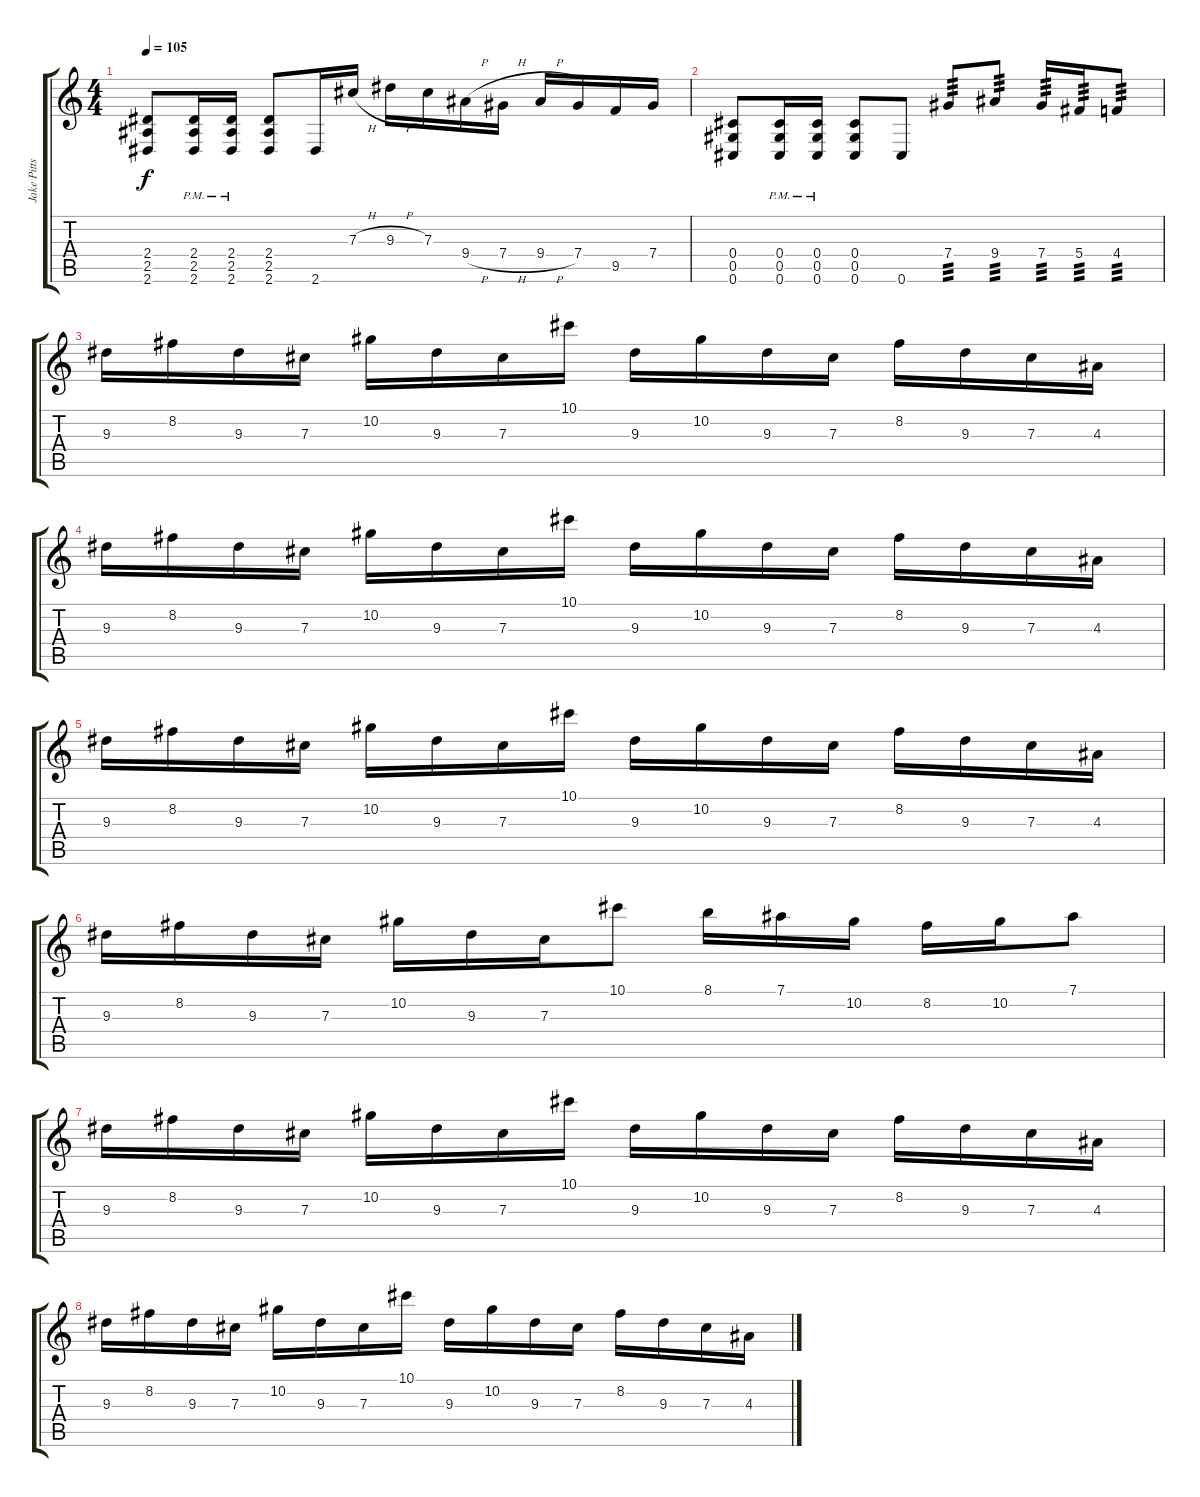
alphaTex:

\track ("Jake Pitts" "Jake Pitts") {instrument distortionguitar}
\staff {score tabs}
\tuning (Eb4 Bb3 Gb3 Db3 Ab2 Db2) {hide}
\ts (4 4)
\tempo 105
\clef g2
\ks c
(2.4 2.5 2.6).8{dy f} (2.4{pm} 2.5 2.6).16 (2.4 2.5 2.6{pm}).16 (2.4 2.5 2.6).8 2.6.16 7.3{h}.16 9.3{h}.16 7.3.16 9.4{h}.16 7.4{h}.16 9.4{h}.16 7.4.16 9.5.16 7.4.16 |
(0.4 0.5 0.6).8 (0.4{pm} 0.5 0.6).16 (0.4 0.5 0.6{pm}).16 (0.4 0.5 0.6).8 0.6.8 7.4.8{tp 3} 9.4.8{tp 3} 7.4.16{tp 3} 5.4.16{tp 3} 4.4.8{tp 3} |
9.3.16 8.2.16 9.3.16 7.3.16 10.2.16 9.3.16 7.3.16 10.1.16 9.3.16 10.2.16 9.3.16 7.3.16 8.2.16 9.3.16 7.3.16 4.3.16 |
9.3.16 8.2.16 9.3.16 7.3.16 10.2.16 9.3.16 7.3.16 10.1.16 9.3.16 10.2.16 9.3.16 7.3.16 8.2.16 9.3.16 7.3.16 4.3.16 |
9.3.16 8.2.16 9.3.16 7.3.16 10.2.16 9.3.16 7.3.16 10.1.16 9.3.16 10.2.16 9.3.16 7.3.16 8.2.16 9.3.16 7.3.16 4.3.16 |
9.3.16 8.2.16 9.3.16 7.3.16 10.2.16 9.3.16 7.3.16 10.1.8 8.1.16 7.1.16 10.2.16 8.2.16 10.2.16 7.1.8 |
9.3.16 8.2.16 9.3.16 7.3.16 10.2.16 9.3.16 7.3.16 10.1.16 9.3.16 10.2.16 9.3.16 7.3.16 8.2.16 9.3.16 7.3.16 4.3.16 |
9.3.16 8.2.16 9.3.16 7.3.16 10.2.16 9.3.16 7.3.16 10.1.16 9.3.16 10.2.16 9.3.16 7.3.16 8.2.16 9.3.16 7.3.16 4.3.16
